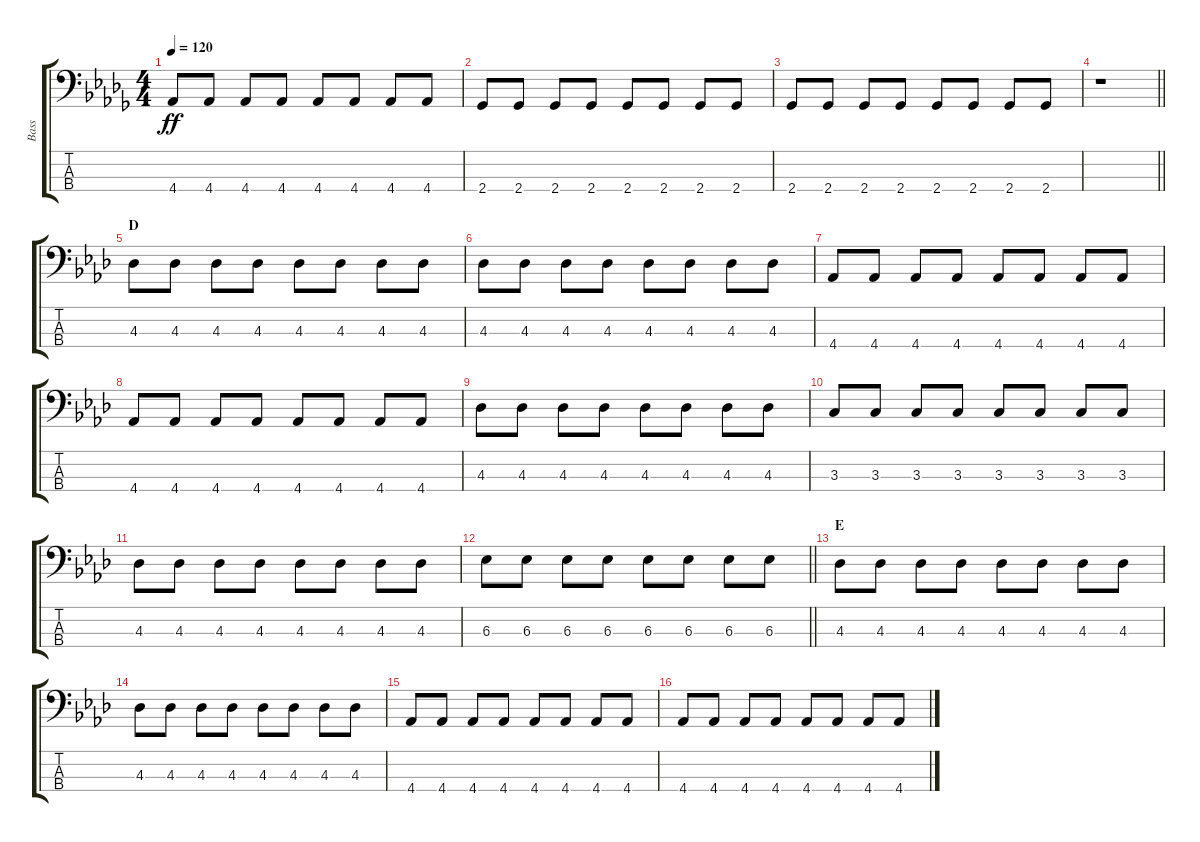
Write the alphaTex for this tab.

\track ("Bass" "Bass") {instrument electricbasspick}
\staff {score tabs}
\tuning (G2 D2 A1 E1) {hide}
\ts (4 4)
\tempo 120
\clef f4
\ks db
4.4.8{dy ff} 4.4.8 4.4.8 4.4.8 4.4.8 4.4.8 4.4.8 4.4.8 |
2.4.8 2.4.8 2.4.8 2.4.8 2.4.8 2.4.8 2.4.8 2.4.8 |
2.4.8 2.4.8 2.4.8 2.4.8 2.4.8 2.4.8 2.4.8 2.4.8 |
\barLineRight lightlight
r.1 |
\section ("" "D")
\ks ab
4.3.8 4.3.8 4.3.8 4.3.8 4.3.8 4.3.8 4.3.8 4.3.8 |
4.3.8 4.3.8 4.3.8 4.3.8 4.3.8 4.3.8 4.3.8 4.3.8 |
4.4.8 4.4.8 4.4.8 4.4.8 4.4.8 4.4.8 4.4.8 4.4.8 |
4.4.8 4.4.8 4.4.8 4.4.8 4.4.8 4.4.8 4.4.8 4.4.8 |
4.3.8 4.3.8 4.3.8 4.3.8 4.3.8 4.3.8 4.3.8 4.3.8 |
3.3.8 3.3.8 3.3.8 3.3.8 3.3.8 3.3.8 3.3.8 3.3.8 |
4.3.8 4.3.8 4.3.8 4.3.8 4.3.8 4.3.8 4.3.8 4.3.8 |
\barLineRight lightlight
6.3.8 6.3.8 6.3.8 6.3.8 6.3.8 6.3.8 6.3.8 6.3.8 |
\section ("" "E")
4.3.8 4.3.8 4.3.8 4.3.8 4.3.8 4.3.8 4.3.8 4.3.8 |
4.3.8 4.3.8 4.3.8 4.3.8 4.3.8 4.3.8 4.3.8 4.3.8 |
4.4.8 4.4.8 4.4.8 4.4.8 4.4.8 4.4.8 4.4.8 4.4.8 |
4.4.8 4.4.8 4.4.8 4.4.8 4.4.8 4.4.8 4.4.8 4.4.8
